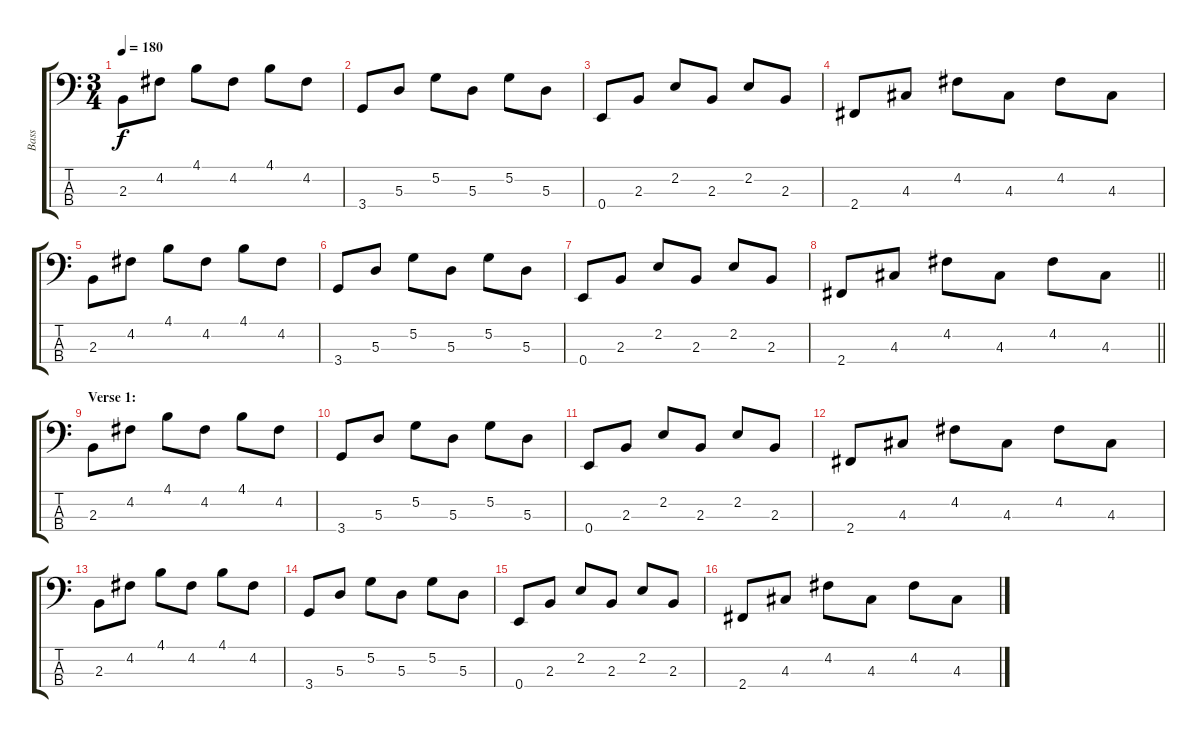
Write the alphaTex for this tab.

\track ("Bass" "Bass") {instrument electricbasspick}
\staff {score tabs}
\tuning (G2 D2 A1 E1) {hide}
\ts (3 4)
\tempo 180
\clef f4
\ks c
2.3.8{dy f} 4.2.8 4.1.8 4.2.8 4.1.8 4.2.8 |
3.4.8 5.3.8 5.2.8 5.3.8 5.2.8 5.3.8 |
0.4.8 2.3.8 2.2.8 2.3.8 2.2.8 2.3.8 |
2.4.8 4.3.8 4.2.8 4.3.8 4.2.8 4.3.8 |
2.3.8 4.2.8 4.1.8 4.2.8 4.1.8 4.2.8 |
3.4.8 5.3.8 5.2.8 5.3.8 5.2.8 5.3.8 |
0.4.8 2.3.8 2.2.8 2.3.8 2.2.8 2.3.8 |
\barLineRight lightlight
2.4.8 4.3.8 4.2.8 4.3.8 4.2.8 4.3.8 |
\section ("" "Verse 1:")
2.3.8 4.2.8 4.1.8 4.2.8 4.1.8 4.2.8 |
3.4.8 5.3.8 5.2.8 5.3.8 5.2.8 5.3.8 |
0.4.8 2.3.8 2.2.8 2.3.8 2.2.8 2.3.8 |
2.4.8 4.3.8 4.2.8 4.3.8 4.2.8 4.3.8 |
2.3.8 4.2.8 4.1.8 4.2.8 4.1.8 4.2.8 |
3.4.8 5.3.8 5.2.8 5.3.8 5.2.8 5.3.8 |
0.4.8 2.3.8 2.2.8 2.3.8 2.2.8 2.3.8 |
2.4.8 4.3.8 4.2.8 4.3.8 4.2.8 4.3.8
